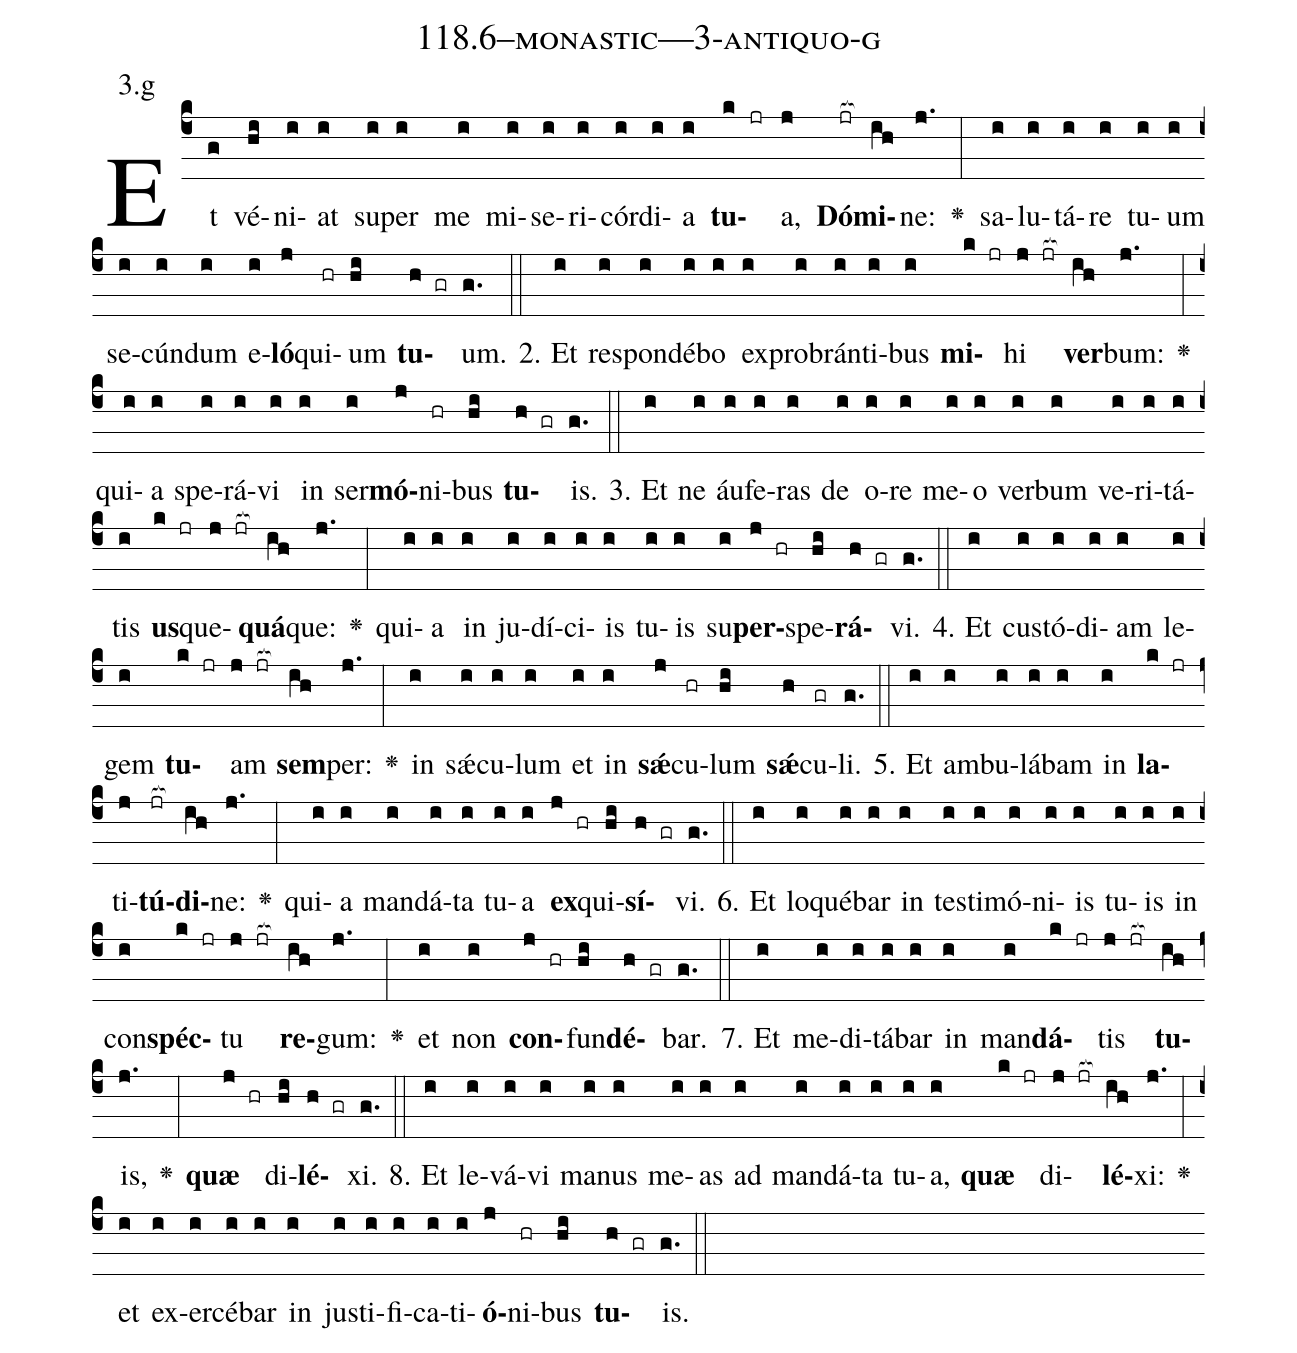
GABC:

name: 118.6--monastic---3-antiquo-g;
annotation: 3.g;
%%
(c4)Et(g) vé(hi)ni(i)at(i) su(i)per(i) me(i) mi(i)se(i)ri(i)cór(i)di(i)a(i) <b>tu</b>(k jr)a,(j) <b>Dó</b>(jr[ocb:1{])<b>mi</b>(ih[ocb:0}])ne:(j.) <v>\greheightstar</v>(:) sa(i)lu(i)tá(i)re(i) tu(i)um(i) se(i)cún(i)dum(i) e(i)<b>ló</b>(j)qui(hr)um(hi) <b>tu</b>(h gr)um.(g.) (::)
2. Et(i) re(i)spon(i)dé(i)bo(i) ex(i)pro(i)brán(i)ti(i)bus(i) <b>mi</b>(k jr)hi(j jr[ocb:1{]) <b>ver</b>(ih[ocb:0}])bum:(j.) <v>\greheightstar</v>(:) qui(i)a(i) spe(i)rá(i)vi(i) in(i) ser(i)<b>mó</b>(j)ni(hr)bus(hi) <b>tu</b>(h gr)is.(g.) (::)
3. Et(i) ne(i) áu(i)fe(i)ras(i) de(i) o(i)re(i) me(i)o(i) ver(i)bum(i) ve(i)ri(i)tá(i)tis(i) <b>us</b>(k jr)que(j jr[ocb:1{])<b>quá</b>(ih[ocb:0}])que:(j.) <v>\greheightstar</v>(:) qui(i)a(i) in(i) ju(i)dí(i)ci(i)is(i) tu(i)is(i) su(i)<b>per</b>(j hr)spe(hi)<b>rá</b>(h gr)vi.(g.) (::)
4. Et(i) cus(i)tó(i)di(i)am(i) le(i)gem(i) <b>tu</b>(k jr)am(j jr[ocb:1{]) <b>sem</b>(ih[ocb:0}])per:(j.) <v>\greheightstar</v>(:) in(i) sǽ(i)cu(i)lum(i) et(i) in(i) <b>sǽ</b>(j)cu(hr)lum(hi) <b>sǽ</b>(h)cu(gr)li.(g.) (::)
5. Et(i) am(i)bu(i)lá(i)bam(i) in(i) <b>la</b>(k jr)ti(j)<b>tú</b>(jr[ocb:1{])<b>di</b>(ih[ocb:0}])ne:(j.) <v>\greheightstar</v>(:) qui(i)a(i) man(i)dá(i)ta(i) tu(i)a(i) <b>ex</b>(j hr)qui(hi)<b>sí</b>(h gr)vi.(g.) (::)
6. Et(i) lo(i)qué(i)bar(i) in(i) tes(i)ti(i)mó(i)ni(i)is(i) tu(i)is(i) in(i) con(i)<b>spéc</b>(k jr)tu(j jr[ocb:1{]) <b>re</b>(ih[ocb:0}])gum:(j.) <v>\greheightstar</v>(:) et(i) non(i) <b>con</b>(j hr)fun(hi)<b>dé</b>(h gr)bar.(g.) (::)
7. Et(i) me(i)di(i)tá(i)bar(i) in(i) man(i)<b>dá</b>(k jr)tis(j jr[ocb:1{]) <b>tu</b>(ih[ocb:0}])is,(j.) <v>\greheightstar</v>(:) <b>quæ</b>(j hr) di(hi)<b>lé</b>(h gr)xi.(g.) (::)
8. Et(i) le(i)vá(i)vi(i) ma(i)nus(i) me(i)as(i) ad(i) man(i)dá(i)ta(i) tu(i)a,(i) <b>quæ</b>(k jr) di(j jr[ocb:1{])<b>lé</b>(ih[ocb:0}])xi:(j.) <v>\greheightstar</v>(:) et(i) ex(i)er(i)cé(i)bar(i) in(i) jus(i)ti(i)fi(i)ca(i)ti(i)<b>ó</b>(j)ni(hr)bus(hi) <b>tu</b>(h gr)is.(g.) (::)
